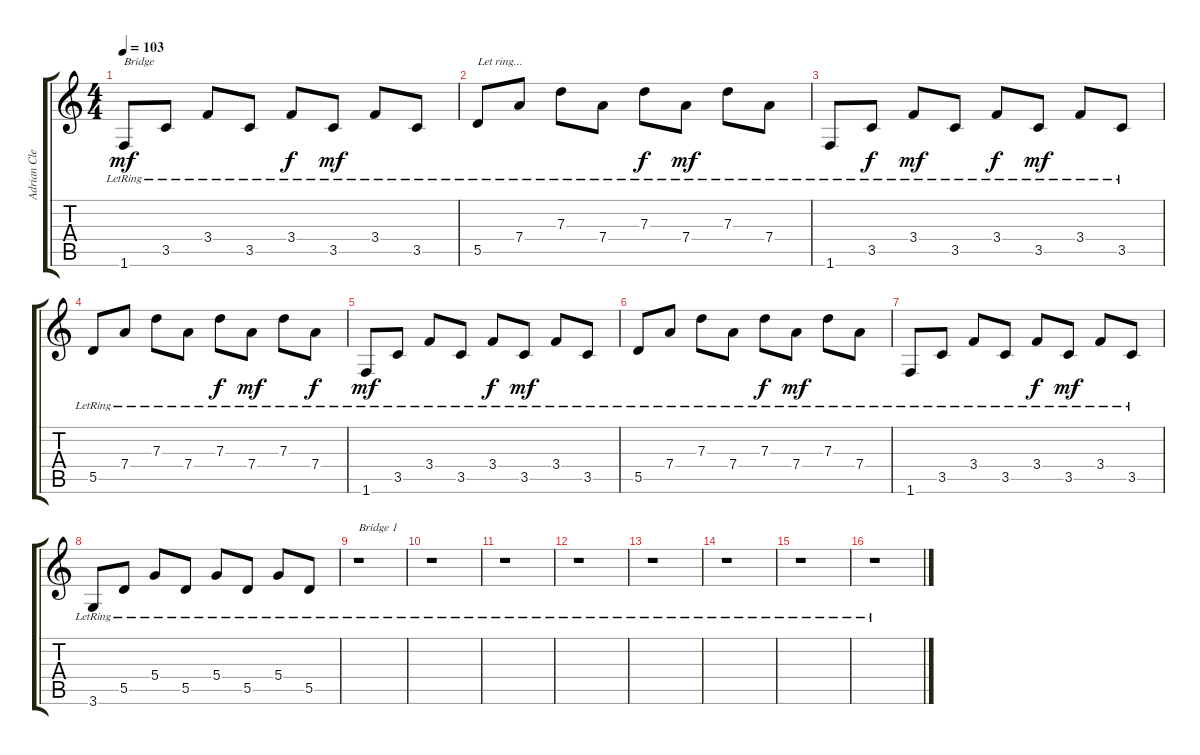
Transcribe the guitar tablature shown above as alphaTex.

\track ("Adrian Clean" "Adrian Cle") {instrument electricguitarclean}
\staff {score tabs}
\tuning (E4 B3 G3 D3 A2 E2) {hide}
\ts (4 4)
\tempo 103
\clef g2
\ks c
1.6{lr}.8{txt "Bridge" dy mf} 3.5{lr}.8 3.4{lr}.8 3.5{lr}.8 3.4{lr}.8{dy f} 3.5{lr}.8{dy mf} 3.4{lr}.8 3.5{lr}.8 |
5.5{lr}.8{txt "Let ring..."} 7.4{lr}.8 7.3{lr}.8 7.4{lr}.8 7.3{lr}.8{dy f} 7.4{lr}.8{dy mf} 7.3{lr}.8 7.4{lr}.8 |
1.6{lr}.8 3.5{lr}.8{dy f} 3.4{lr}.8{dy mf} 3.5{lr}.8 3.4{lr}.8{dy f} 3.5{lr}.8{dy mf} 3.4{lr}.8 3.5{lr}.8 |
5.5{lr}.8 7.4{lr}.8 7.3{lr}.8 7.4{lr}.8 7.3{lr}.8{dy f} 7.4{lr}.8{dy mf} 7.3{lr}.8 7.4{lr}.8{dy f} |
1.6{lr}.8{dy mf} 3.5{lr}.8 3.4{lr}.8 3.5{lr}.8 3.4{lr}.8{dy f} 3.5{lr}.8{dy mf} 3.4{lr}.8 3.5{lr}.8 |
5.5{lr}.8 7.4{lr}.8 7.3{lr}.8 7.4{lr}.8 7.3{lr}.8{dy f} 7.4{lr}.8{dy mf} 7.3{lr}.8 7.4{lr}.8 |
1.6{lr}.8 3.5{lr}.8 3.4{lr}.8 3.5{lr}.8 3.4{lr}.8{dy f} 3.5{lr}.8{dy mf} 3.4{lr}.8 3.5{lr}.8 |
3.6{lr}.8 5.5{lr}.8 5.4{lr}.8 5.5{lr}.8 5.4{lr}.8 5.5{lr}.8 5.4{lr}.8 5.5{lr}.8 |
r.1{txt "Bridge 1"} |
r.1 |
r.1 |
r.1 |
r.1 |
r.1 |
r.1 |
r.1
